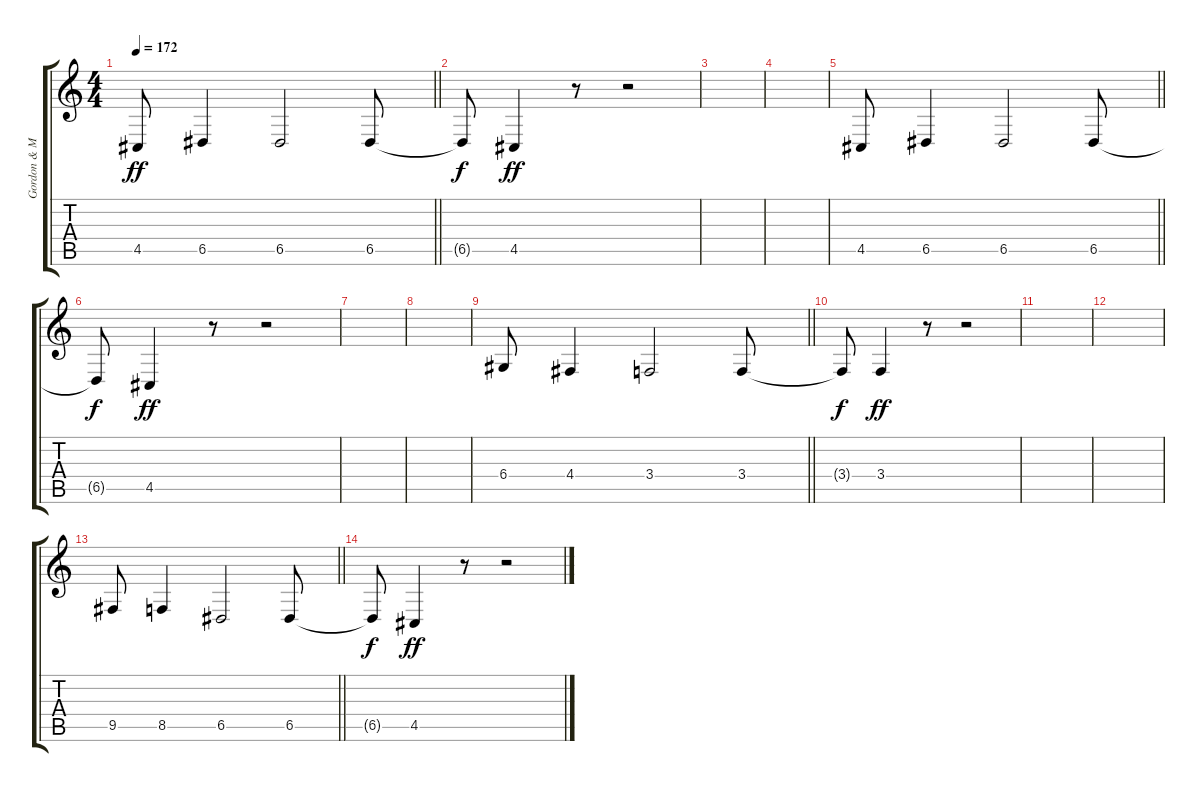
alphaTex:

\track ("Gordon & Matt Vocals" "Gordon & M") {instrument baritonesax}
\staff {score tabs}
\tuning (E4 B3 G3 D3 A2 E2) {hide}
\ts (4 4)
\tempo 172
\clef g2
\barLineRight lightlight
\ks c
4.5.8{dy ff volume 8} 6.5.4 6.5.2 6.5.8 |
6.5{t}.8{dy f} 4.5.4{dy ff} r.8 r.2 |
|
|
\barLineRight lightlight
4.5.8 6.5.4 6.5.2 6.5.8 |
6.5{t}.8{dy f} 4.5.4{dy ff} r.8 r.2 |
|
|
\barLineRight lightlight
6.4.8 4.4.4 3.4.2 3.4.8 |
3.4{t}.8{dy f} 3.4.4{dy ff} r.8 r.2 |
|
|
\barLineRight lightlight
9.5.8 8.5.4 6.5.2 6.5.8 |
6.5{t}.8{dy f} 4.5.4{dy ff} r.8 r.2
